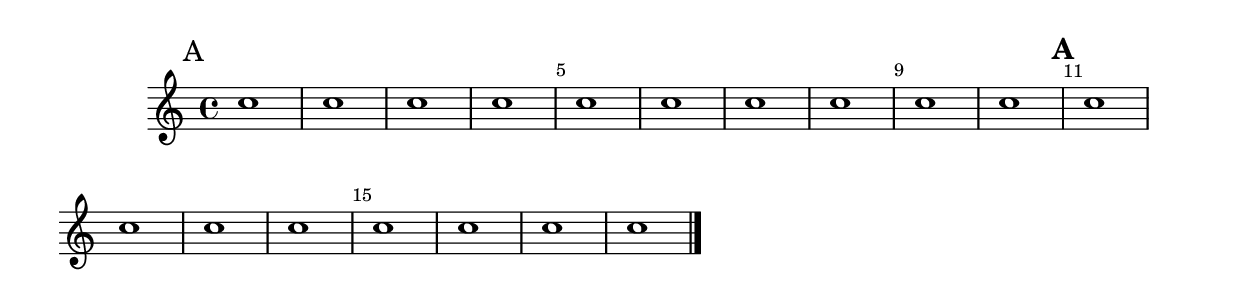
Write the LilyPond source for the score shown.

\version "2.18.0"

\header {
  texidoc = "
If you would like the bar numbers to appear at regular intervals, but
not starting from measure zero, you can use a context function,
@code{set-bar-number-visibility}, to set automatically
@code{barNumberVisibility}, so that the bar numbers appear at regular
intervals, starting from the measure in which 
@code{set-bar-number-visibility} is set using @code{\\applycontext}.



"
  doctitle = "Making bar numbers appear at regular intervals"
}
%% http://lsr.di.unimi.it/LSR/Item?id=91
%% see also http://lilypond.org/doc/v2.18/Documentation/notation/bars#bar-numbers

resetBarnum = \context Score \applyContext #(set-bar-number-visibility 4)

\score {
    <<
         \transpose c c'' {
	    \override Score.BarNumber.break-visibility =#end-of-line-invisible
	    \override Score.RehearsalMark.padding = #2.5
	    \mark "A" \resetBarnum
	    \repeat unfold 10 c1
	    \mark \default \resetBarnum
	    \repeat unfold 8 c
            \bar "|."
        }
    >>
  \layout { ragged-right = ##t }
}


